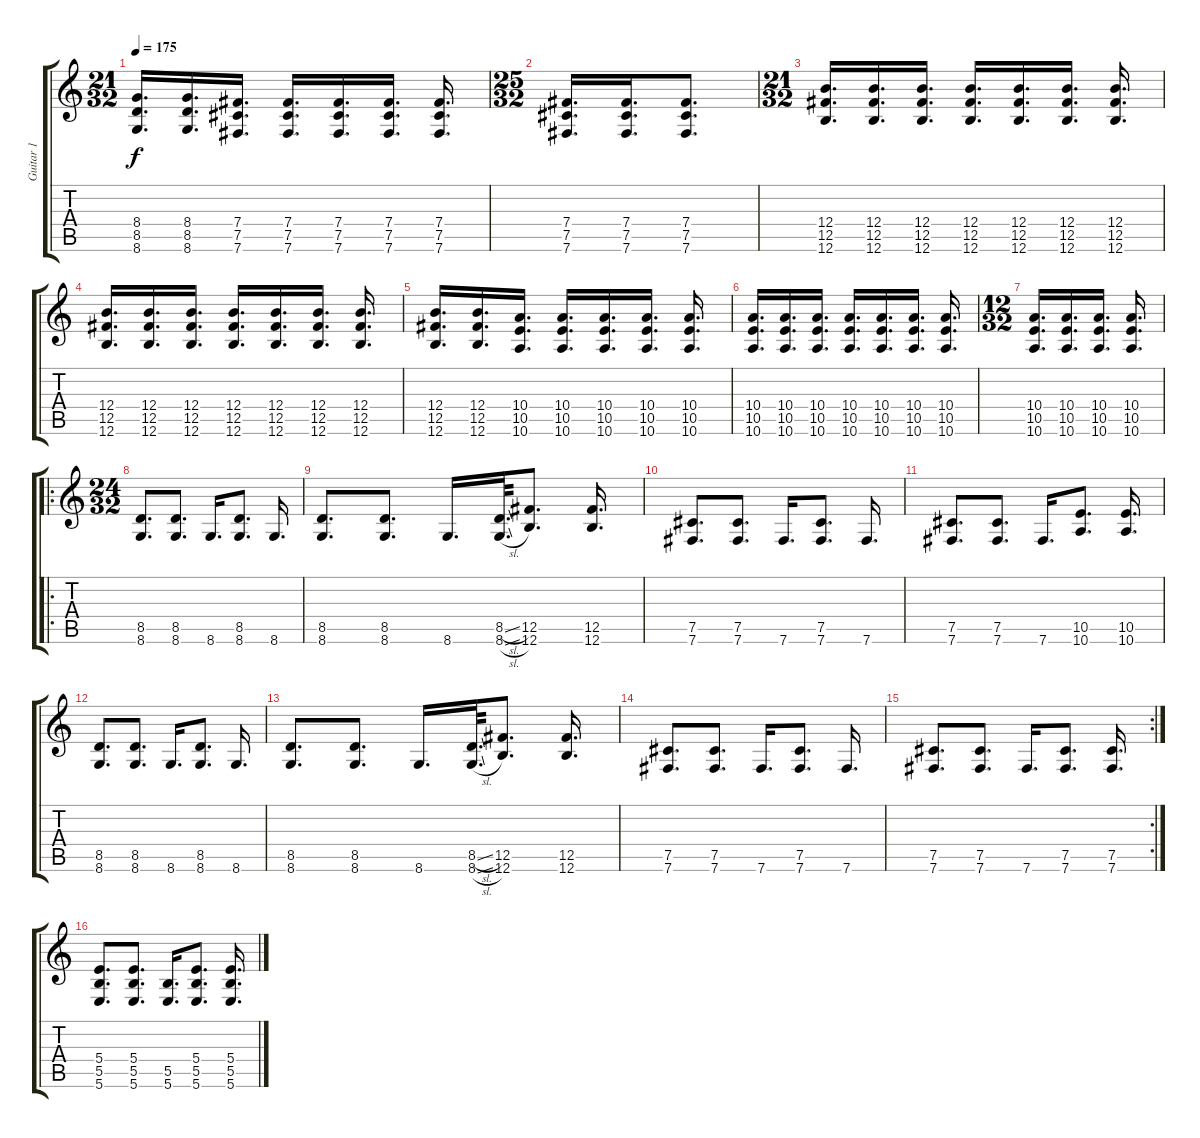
\track ("Guitar 1" "Guitar 1") {instrument distortionguitar}
\staff {score tabs}
\tuning (Db4 Ab3 E3 B2 Gb2 B1) {hide}
\ts (21 32)
\tempo 175
\clef g2
\ks c
(8.4 8.5 8.6).16{d dy f} (8.4 8.5 8.6).16{d} (7.4 7.5 7.6).16{d} (7.4 7.5 7.6).16{d} (7.4 7.5 7.6).16{d} (7.4 7.5 7.6).16{d} (7.4 7.5 7.6).16{d} |
\ts (25 32)
(7.4 7.5 7.6).16{d} (7.4 7.5 7.6).16{d} (7.4 7.5 7.6).8{d} |
\ts (21 32)
(12.4 12.5 12.6).16{d} (12.4 12.5 12.6).16{d} (12.4 12.5 12.6).16{d} (12.4 12.5 12.6).16{d} (12.4 12.5 12.6).16{d} (12.4 12.5 12.6).16{d} (12.4 12.5 12.6).16{d} |
(12.4 12.5 12.6).16{d} (12.4 12.5 12.6).16{d} (12.4 12.5 12.6).16{d} (12.4 12.5 12.6).16{d} (12.4 12.5 12.6).16{d} (12.4 12.5 12.6).16{d} (12.4 12.5 12.6).16{d} |
(12.4 12.5 12.6).16{d} (12.4 12.5 12.6).16{d} (10.4 10.5 10.6).16{d} (10.4 10.5 10.6).16{d} (10.4 10.5 10.6).16{d} (10.4 10.5 10.6).16{d} (10.4 10.5 10.6).16{d} |
(10.4 10.5 10.6).16{d} (10.4 10.5 10.6).16{d} (10.4 10.5 10.6).16{d} (10.4 10.5 10.6).16{d} (10.4 10.5 10.6).16{d} (10.4 10.5 10.6).16{d} (10.4 10.5 10.6).16{d} |
\ts (12 32)
(10.4 10.5 10.6).16{d} (10.4 10.5 10.6).16{d} (10.4 10.5 10.6).16{d} (10.4 10.5 10.6).16{d} |
\ro
\ts (24 32)
(8.5 8.6).8{d} (8.5 8.6).8{d} 8.6.16{d} (8.5 8.6).8{d} 8.6.16{d} |
(8.5 8.6).8{d} (8.5 8.6).8{d} 8.6.16{d} (8.5{sl} 8.6{sl}).64{d} (12.5 12.6).8{d} (12.5 12.6).16{d} |
(7.5 7.6).8{d} (7.5 7.6).8{d} 7.6.16{d} (7.5 7.6).8{d} 7.6.16{d} |
(7.5 7.6).8{d} (7.5 7.6).8{d} 7.6.16{d} (10.5 10.6).8{d} (10.5 10.6).16{d} |
(8.5 8.6).8{d} (8.5 8.6).8{d} 8.6.16{d} (8.5 8.6).8{d} 8.6.16{d} |
(8.5 8.6).8{d} (8.5 8.6).8{d} 8.6.16{d} (8.5{sl} 8.6{sl}).64{d} (12.5 12.6).8{d} (12.5 12.6).16{d} |
(7.5 7.6).8{d} (7.5 7.6).8{d} 7.6.16{d} (7.5 7.6).8{d} 7.6.16{d} |
\rc 2
(7.5 7.6).8{d} (7.5 7.6).8{d} 7.6.16{d} (7.5 7.6).8{d} (7.5 7.6).16{d} |
(5.4 5.5 5.6).8{d} (5.4 5.5 5.6).8{d} (5.5 5.6).16{d} (5.4 5.5 5.6).8{d} (5.4 5.5 5.6).16{d}
